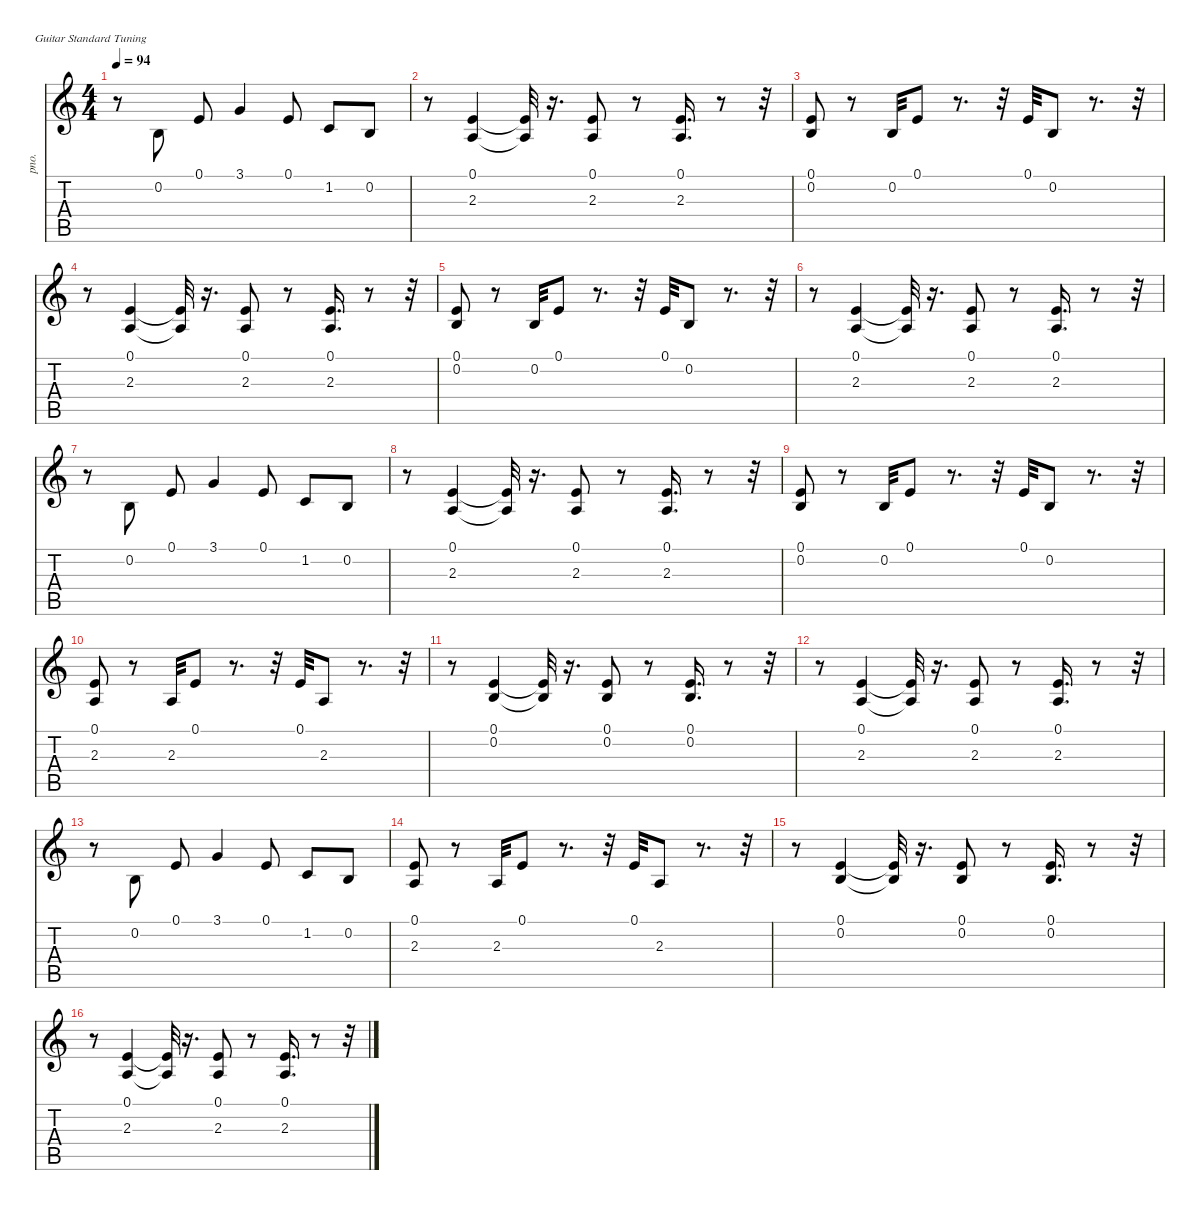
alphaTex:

\defaultSystemsLayout 4
\hideDynamics
\bracketExtendMode nobrackets
\otherSystemsTrackNameOrientation horizontal
\track ("Bright Acoustic Piano" "pno.") {instrument brightacousticpiano}
\staff {score tabs}
\tuning (E4 B3 G3 D3 A2 E2)
\ts (4 4)
\tempo 94
\clef g2
\ks c
r.8{dy mf beam Down} 0.2.8{dy mp beam Up} 0.1.8{beam Up} 3.1.4{dy mf beam Up} 0.1.8{dy mp beam Up} 1.2.8{dy mf beam Up} 0.2.8{dy mp beam Up} |
r.8{beam Down} (0.1 2.3).4{dy mf beam Up} (0.1{t} 2.3{t}).32{dy f beam Up} r.16{d beam Up} (0.1 2.3).8{dy mf beam Up} r.8{beam Up} (0.1 2.3).16{d beam Up} r.8{beam Up} r.32{beam Up} |
(0.1 0.2).8{beam Up} r.8{beam Up} 0.2.32{beam Up} 0.1.8{dy f beam Up} r.8{d beam Up} r.32{beam Up} 0.1.32{beam Up} 0.2.8{dy mp beam Up} r.8{d beam Up} r.32{beam Up} |
r.8{beam Down} (0.1 2.3).4{dy mf beam Up} (0.1{t} 2.3{t}).32{dy f beam Up} r.16{d beam Up} (0.1 2.3).8{dy mf beam Up} r.8{beam Up} (0.1 2.3).16{d beam Up} r.8{beam Up} r.32{beam Up} |
(0.1 0.2).8{beam Up} r.8{beam Up} 0.2.32{beam Up} 0.1.8{dy f beam Up} r.8{d beam Up} r.32{beam Up} 0.1.32{beam Up} 0.2.8{dy mp beam Up} r.8{d beam Up} r.32{beam Up} |
r.8{beam Down} (0.1 2.3).4{dy mf beam Up} (0.1{t} 2.3{t}).32{dy f beam Up} r.16{d beam Up} (0.1 2.3).8{dy mf beam Up} r.8{beam Up} (0.1 2.3).16{d beam Up} r.8{beam Up} r.32{beam Up} |
r.8{beam Down} 0.2.8{dy mp beam Up} 0.1.8{beam Up} 3.1.4{dy mf beam Up} 0.1.8{dy mp beam Up} 1.2.8{dy mf beam Up} 0.2.8{dy mp beam Up} |
r.8{beam Down} (0.1 2.3).4{dy mf beam Up} (0.1{t} 2.3{t}).32{dy f beam Up} r.16{d beam Up} (0.1 2.3).8{dy mf beam Up} r.8{beam Up} (0.1 2.3).16{d beam Up} r.8{beam Up} r.32{beam Up} |
(0.1 0.2).8{beam Up} r.8{beam Up} 0.2.32{beam Up} 0.1.8{dy f beam Up} r.8{d beam Up} r.32{beam Up} 0.1.32{beam Up} 0.2.8{dy mp beam Up} r.8{d beam Up} r.32{beam Up} |
(0.1 2.3).8{dy mf beam Up} r.8{beam Up} 2.3.32{beam Up} 0.1.8{dy f beam Up} r.8{d beam Up} r.32{beam Up} 0.1.32{beam Up} 2.3.8{dy mp beam Up} r.8{d beam Up} r.32{beam Up} |
r.8{beam Down} (0.1 0.2).4{dy mf beam Up} (0.1{t} 0.2{t}).32{dy f beam Up} r.16{d beam Up} (0.1 0.2).8{dy mf beam Up} r.8{beam Up} (0.1 0.2).16{d beam Up} r.8{beam Up} r.32{beam Up} |
r.8{beam Down} (0.1 2.3).4{beam Up} (0.1{t} 2.3{t}).32{dy f beam Up} r.16{d beam Up} (0.1 2.3).8{dy mf beam Up} r.8{beam Up} (0.1 2.3).16{d beam Up} r.8{beam Up} r.32{beam Up} |
r.8{beam Down} 0.2.8{dy mp beam Up} 0.1.8{beam Up} 3.1.4{dy mf beam Up} 0.1.8{dy mp beam Up} 1.2.8{dy mf beam Up} 0.2.8{dy mp beam Up} |
(0.1 2.3).8{dy mf beam Up} r.8{beam Up} 2.3.32{beam Up} 0.1.8{dy f beam Up} r.8{d beam Up} r.32{beam Up} 0.1.32{beam Up} 2.3.8{dy mp beam Up} r.8{d beam Up} r.32{beam Up} |
r.8{beam Down} (0.1 0.2).4{dy mf beam Up} (0.1{t} 0.2{t}).32{dy f beam Up} r.16{d beam Up} (0.1 0.2).8{dy mf beam Up} r.8{beam Up} (0.1 0.2).16{d beam Up} r.8{beam Up} r.32{beam Up} |
r.8{beam Down} (0.1 2.3).4{beam Up} (0.1{t} 2.3{t}).32{dy f beam Up} r.16{d beam Up} (0.1 2.3).8{dy mf beam Up} r.8{beam Up} (0.1 2.3).16{d beam Up} r.8{beam Up} r.32{beam Up}
